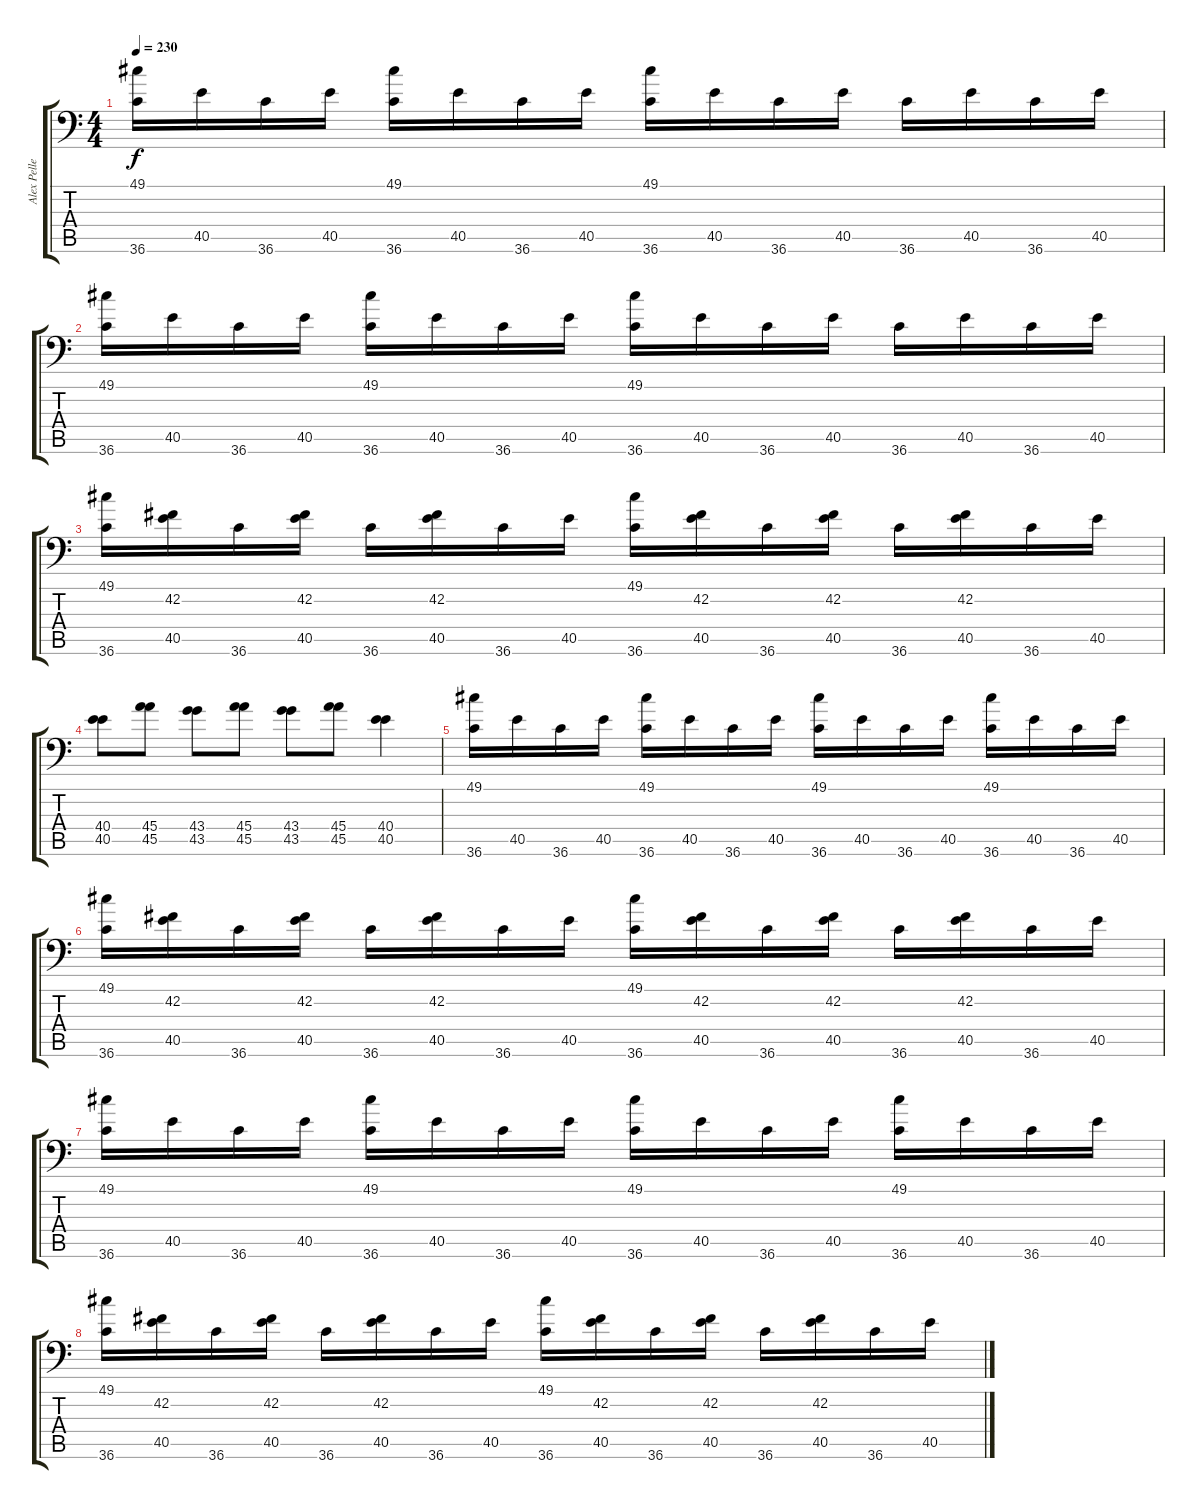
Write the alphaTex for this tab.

\track ("Alex Pelletier" "Alex Pelle") {instrument acousticgrandpiano}
\staff {score tabs}
\tuning (C-1 C-1 C-1 C-1 C-1 C-1) {hide}
\ts (4 4)
\tempo 230
\clef f4
\ks c
(49.1 36.6).16{dy f} 40.5.16 36.6.16 40.5.16 (49.1 36.6).16 40.5.16 36.6.16 40.5.16 (49.1 36.6).16 40.5.16 36.6.16 40.5.16 36.6.16 40.5.16 36.6.16 40.5.16 |
(49.1 36.6).16 40.5.16 36.6.16 40.5.16 (49.1 36.6).16 40.5.16 36.6.16 40.5.16 (49.1 36.6).16 40.5.16 36.6.16 40.5.16 36.6.16 40.5.16 36.6.16 40.5.16 |
(49.1 36.6).16 (42.2 40.5).16 36.6.16 (42.2 40.5).16 36.6.16 (42.2 40.5).16 36.6.16 40.5.16 (49.1 36.6).16 (42.2 40.5).16 36.6.16 (42.2 40.5).16 36.6.16 (42.2 40.5).16 36.6.16 40.5.16 |
(40.4 40.5).8 (45.4 45.5).8 (43.4 43.5).8 (45.4 45.5).8 (43.4 43.5).8 (45.4 45.5).8 (40.4 40.5).4 |
(49.1 36.6).16 40.5.16 36.6.16 40.5.16 (49.1 36.6).16 40.5.16 36.6.16 40.5.16 (49.1 36.6).16 40.5.16 36.6.16 40.5.16 (49.1 36.6).16 40.5.16 36.6.16 40.5.16 |
(49.1 36.6).16 (42.2 40.5).16 36.6.16 (42.2 40.5).16 36.6.16 (42.2 40.5).16 36.6.16 40.5.16 (49.1 36.6).16 (42.2 40.5).16 36.6.16 (42.2 40.5).16 36.6.16 (42.2 40.5).16 36.6.16 40.5.16 |
(49.1 36.6).16 40.5.16 36.6.16 40.5.16 (49.1 36.6).16 40.5.16 36.6.16 40.5.16 (49.1 36.6).16 40.5.16 36.6.16 40.5.16 (49.1 36.6).16 40.5.16 36.6.16 40.5.16 |
(49.1 36.6).16 (42.2 40.5).16 36.6.16 (42.2 40.5).16 36.6.16 (42.2 40.5).16 36.6.16 40.5.16 (49.1 36.6).16 (42.2 40.5).16 36.6.16 (42.2 40.5).16 36.6.16 (42.2 40.5).16 36.6.16 40.5.16
